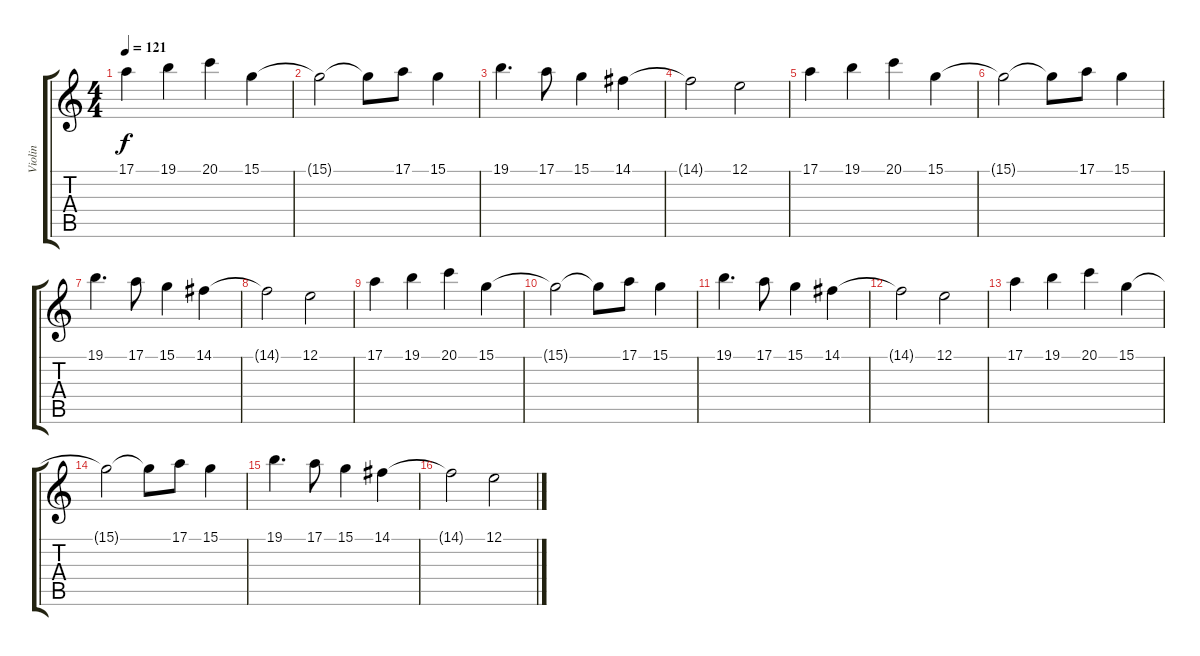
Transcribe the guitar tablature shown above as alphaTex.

\track ("Violin" "Violin") {instrument tremolostrings}
\staff {score tabs}
\tuning (E4 B3 G3 D3 A2 E2) {hide}
\ts (4 4)
\tempo 121
\clef g2
\ks c
17.1.4{dy f} 19.1.4 20.1.4 15.1.4 |
15.1{t}.2 15.1{t}.8 17.1.8 15.1.4 |
19.1.4{d} 17.1.8 15.1.4 14.1.4 |
14.1{t}.2 12.1.2 |
17.1.4 19.1.4 20.1.4 15.1.4 |
15.1{t}.2 15.1{t}.8 17.1.8 15.1.4 |
19.1.4{d} 17.1.8 15.1.4 14.1.4 |
14.1{t}.2 12.1.2 |
17.1.4 19.1.4 20.1.4 15.1.4 |
15.1{t}.2 15.1{t}.8 17.1.8 15.1.4 |
19.1.4{d} 17.1.8 15.1.4 14.1.4 |
14.1{t}.2 12.1.2 |
17.1.4 19.1.4 20.1.4 15.1.4 |
15.1{t}.2 15.1{t}.8 17.1.8 15.1.4 |
19.1.4{d} 17.1.8 15.1.4 14.1.4 |
14.1{t}.2 12.1.2
